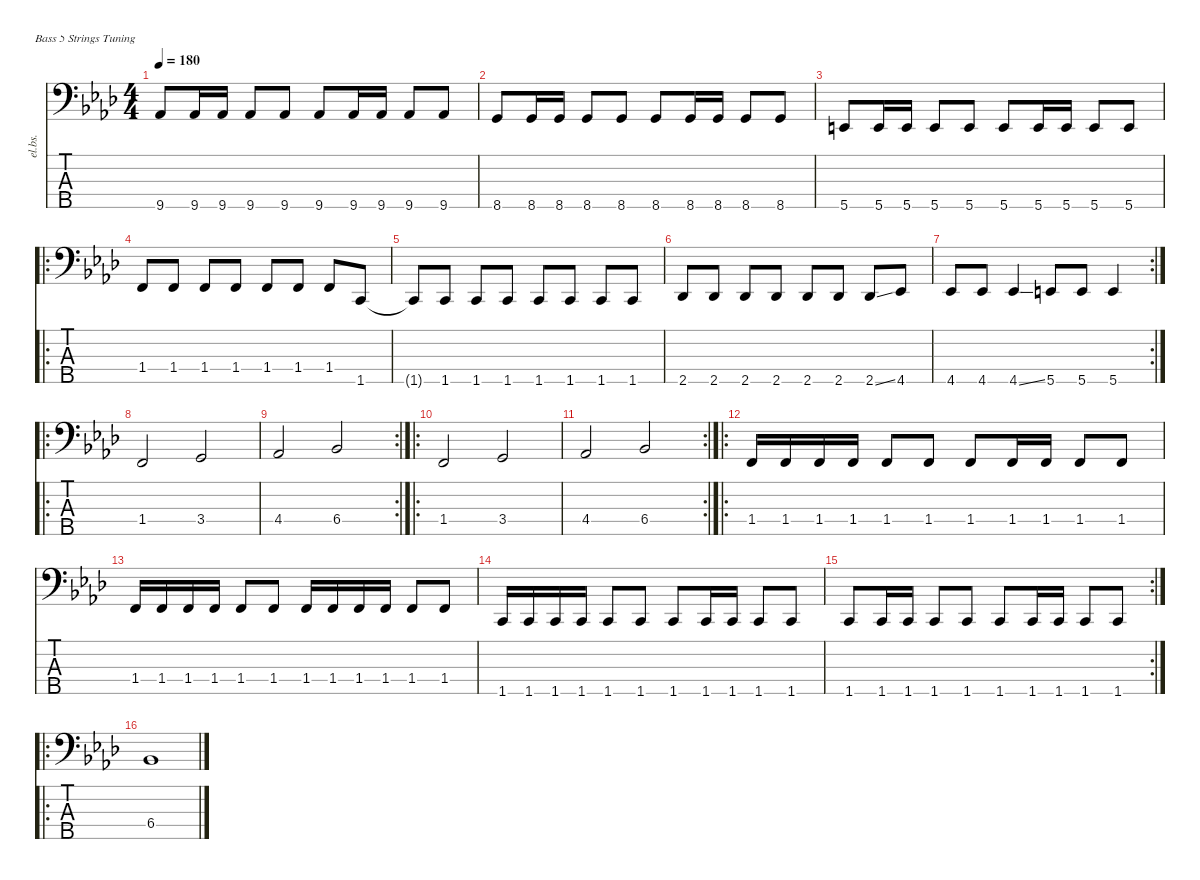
\defaultSystemsLayout 4
\hideDynamics
\bracketExtendMode nobrackets
\otherSystemsTrackNameOrientation horizontal
\track ("Bass" "el.bs.") {solo instrument electricbasspick}
\staff {score tabs}
\tuning (G2 D2 A1 E1 B0)
\ts (4 4)
\tempo 180
\clef f4
\ks fminor
9.5{acc b}.8{dy f} 9.5{acc b}.16 9.5{acc b}.16 9.5{acc b}.8 9.5{acc b}.8 9.5{acc b}.8 9.5{acc b}.16 9.5{acc b}.16 9.5{acc b}.8 9.5{acc b}.8 |
8.5{acc forcenatural}.8 8.5{acc forcenatural}.16 8.5{acc forcenatural}.16 8.5{acc forcenatural}.8 8.5{acc forcenatural}.8 8.5{acc forcenatural}.8 8.5{acc forcenatural}.16 8.5{acc forcenatural}.16 8.5{acc forcenatural}.8 8.5{acc forcenatural}.8 |
5.5{acc forcenatural}.8 5.5{acc forcenatural}.16 5.5{acc forcenatural}.16 5.5{acc forcenatural}.8 5.5{acc forcenatural}.8 5.5{acc forcenatural}.8 5.5{acc forcenatural}.16 5.5{acc forcenatural}.16 5.5{acc forcenatural}.8 5.5{acc forcenatural}.8 |
\ro
1.4{acc forcenatural}.8 1.4{acc forcenatural}.8 1.4{acc forcenatural}.8 1.4{acc forcenatural}.8 1.4{acc forcenatural}.8 1.4{acc forcenatural}.8 1.4{acc forcenatural}.8 1.5{acc forcenatural}.8 |
1.5{t acc forcenatural}.8 1.5{acc forcenatural}.8 1.5{acc forcenatural}.8 1.5{acc forcenatural}.8 1.5{acc forcenatural}.8 1.5{acc forcenatural}.8 1.5{acc forcenatural}.8 1.5{acc forcenatural}.8 |
2.5{acc b}.8 2.5{acc b}.8 2.5{acc b}.8 2.5{acc b}.8 2.5{acc b}.8 2.5{acc b}.8 2.5{ss acc b}.8 4.5{acc b}.8 |
\rc 2
4.5{acc b}.8 4.5{acc b}.8 4.5{ss acc b}.4 5.5{acc forcenatural}.8 5.5{acc forcenatural}.8 5.5{acc forcenatural}.4 |
\ro
1.4{acc forcenatural}.2 3.4{acc forcenatural}.2 |
\rc 2
4.4{acc b}.2 6.4{acc b}.2 |
\ro
1.4{acc forcenatural}.2 3.4{acc forcenatural}.2 |
\rc 2
4.4{acc b}.2 6.4{acc b}.2 |
\ro
1.4{acc forcenatural}.16 1.4{acc forcenatural}.16 1.4{acc forcenatural}.16 1.4{acc forcenatural}.16 1.4{acc forcenatural}.8 1.4{acc forcenatural}.8 1.4{acc forcenatural}.8 1.4{acc forcenatural}.16 1.4{acc forcenatural}.16 1.4{acc forcenatural}.8 1.4{acc forcenatural}.8 |
1.4{acc forcenatural}.16 1.4{acc forcenatural}.16 1.4{acc forcenatural}.16 1.4{acc forcenatural}.16 1.4{acc forcenatural}.8 1.4{acc forcenatural}.8 1.4{acc forcenatural}.16 1.4{acc forcenatural}.16 1.4{acc forcenatural}.16 1.4{acc forcenatural}.16 1.4{acc forcenatural}.8 1.4{acc forcenatural}.8 |
1.5{acc forcenatural}.16 1.5{acc forcenatural}.16 1.5{acc forcenatural}.16 1.5{acc forcenatural}.16 1.5{acc forcenatural}.8 1.5{acc forcenatural}.8 1.5{acc forcenatural}.8 1.5{acc forcenatural}.16 1.5{acc forcenatural}.16 1.5{acc forcenatural}.8 1.5{acc forcenatural}.8 |
\rc 2
1.5{acc forcenatural}.8 1.5{acc forcenatural}.16 1.5{acc forcenatural}.16 1.5{acc forcenatural}.8 1.5{acc forcenatural}.8 1.5{acc forcenatural}.8 1.5{acc forcenatural}.16 1.5{acc forcenatural}.16 1.5{acc forcenatural}.8 1.5{acc forcenatural}.8 |
\ro
6.4{acc b}.1
